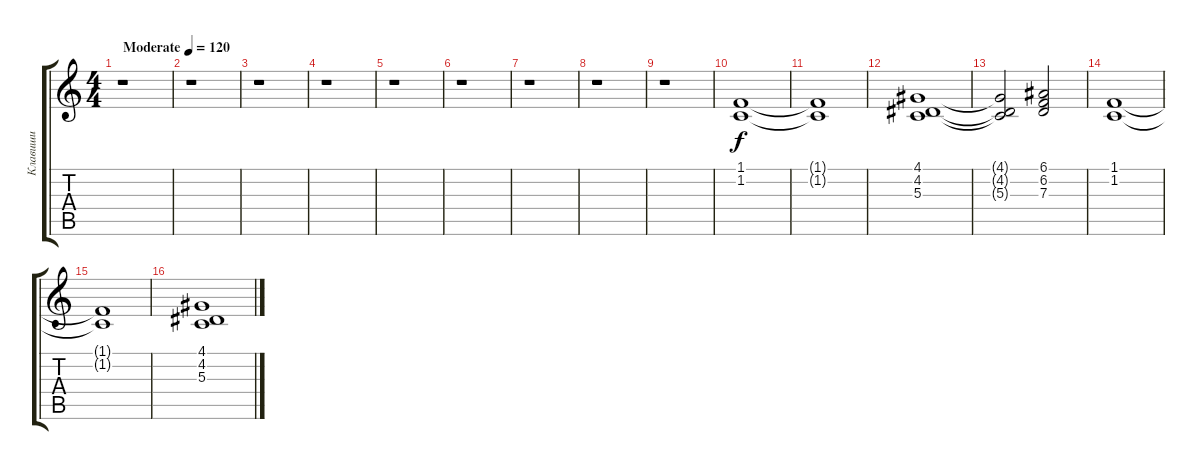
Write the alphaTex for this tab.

\track ("Клавиши" "Клавиши") {instrument choiraahs}
\staff {score tabs}
\tuning (E4 B3 G3 D3 A2 E2) {hide}
\ts (4 4)
\tempo (120 "Moderate")
\clef g2
\ks c
r.1{dy f instrument choiraahs} |
r.1 |
r.1 |
r.1 |
r.1 |
r.1 |
r.1 |
r.1 |
r.1 |
(1.1 1.2).1 |
(1.1{t} 1.2{t}).1 |
(4.1 4.2 5.3).1 |
(4.1{t} 4.2{t} 5.3{t}).2 (6.1 6.2 7.3).2 |
(1.1 1.2).1 |
(1.1{t} 1.2{t}).1 |
(4.1 4.2 5.3).1
